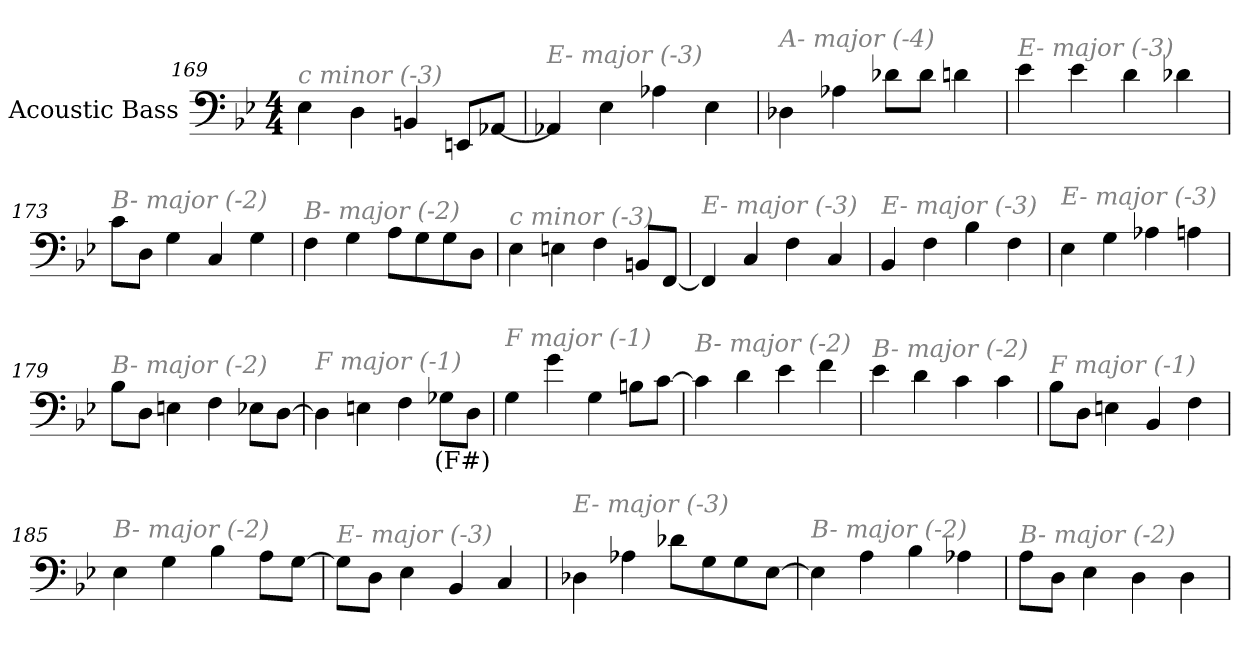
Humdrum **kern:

**kern	**text
*part1	*part1
*staff1	*staff1
*I"Acoustic Bass	*
*clefF4	*
*ITrd7c12	*
*k[b-e-]	*
*B-:	*
*M4/4	*
=169	=169
!LO:TX:i:color=#808080:t=c minor (-3)	!
4EE-	.
4DD	.
4BBBn	.
8EEEnL	.
[8AAA-XJ	.
=170	=170
!LO:TX:i:color=#808080:t=E- major (-3)	!
4AAA-X]	.
4EE-	.
4AA-X	.
4EE-	.
=171	=171
!LO:TX:i:color=#808080:t=A- major (-4)	!
4DD-X	.
4AA-X	.
8D-XL	.
8D-J	.
4Dn	.
=172	=172
!LO:TX:i:color=#808080:t=E- major (-3)	!
4E-	.
4E-	.
4D	.
4D-X	.
=173	=173
!LO:TX:i:color=#808080:t=B- major (-2)	!
8CL	.
8DDJ	.
4GG	.
4CC	.
4GG	.
=174	=174
!LO:TX:i:color=#808080:t=B- major (-2)	!
4FF	.
4GG	.
8AAL	.
8GG	.
8GG	.
8DDJ	.
=175	=175
!LO:TX:i:color=#808080:t=c minor (-3)	!
4EE-	.
4EEn	.
4FF	.
8BBBnL	.
[8FFFJ	.
=176	=176
!LO:TX:i:color=#808080:t=E- major (-3)	!
4FFF]	.
4CC	.
4FF	.
4CC	.
=177	=177
!LO:TX:i:color=#808080:t=E- major (-3)	!
4BBB-	.
4FF	.
4BB-	.
4FF	.
=178	=178
!LO:TX:i:color=#808080:t=E- major (-3)	!
4EE-	.
4GG	.
4AA-X	.
4AAn	.
=179	=179
!LO:TX:i:color=#808080:t=B- major (-2)	!
8BB-L	.
8DDJ	.
4EEn	.
4FF	.
8EE-XL	.
[8DDJ	.
=180	=180
!LO:TX:i:color=#808080:t=F major (-1)	!
4DD]	.
4EEn	.
4FF	.
8GG-XiL	(F#)
8DDJ	.
=181	=181
!LO:TX:i:color=#808080:t=F major (-1)	!
4GG	.
4G	.
4GG	.
8BBnL	.
[8CJ	.
=182	=182
!LO:TX:i:color=#808080:t=B- major (-2)	!
4C]	.
4D	.
4E-	.
4F	.
=183	=183
!LO:TX:i:color=#808080:t=B- major (-2)	!
4E-	.
4D	.
4C	.
4C	.
=184	=184
!LO:TX:i:color=#808080:t=F major (-1)	!
8BB-L	.
8DDJ	.
4EEn	.
4BBB-	.
4FF	.
=185	=185
!LO:TX:i:color=#808080:t=B- major (-2)	!
4EE-	.
4GG	.
4BB-	.
8AAL	.
[8GGJ	.
=186	=186
!LO:TX:i:color=#808080:t=E- major (-3)	!
8GGL]	.
8DDJ	.
4EE-	.
4BBB-	.
4CC	.
=187	=187
!LO:TX:i:color=#808080:t=E- major (-3)	!
4DD-X	.
4AA-X	.
8D-XL	.
8GG	.
8GG	.
[8EE-J	.
=188	=188
!LO:TX:i:color=#808080:t=B- major (-2)	!
4EE-]	.
4AA	.
4BB-	.
4AA-X	.
=189	=189
!LO:TX:i:color=#808080:t=B- major (-2)	!
8AAL	.
8DDJ	.
4EE-	.
4DD	.
4DD	.
=	=
*-	*-
